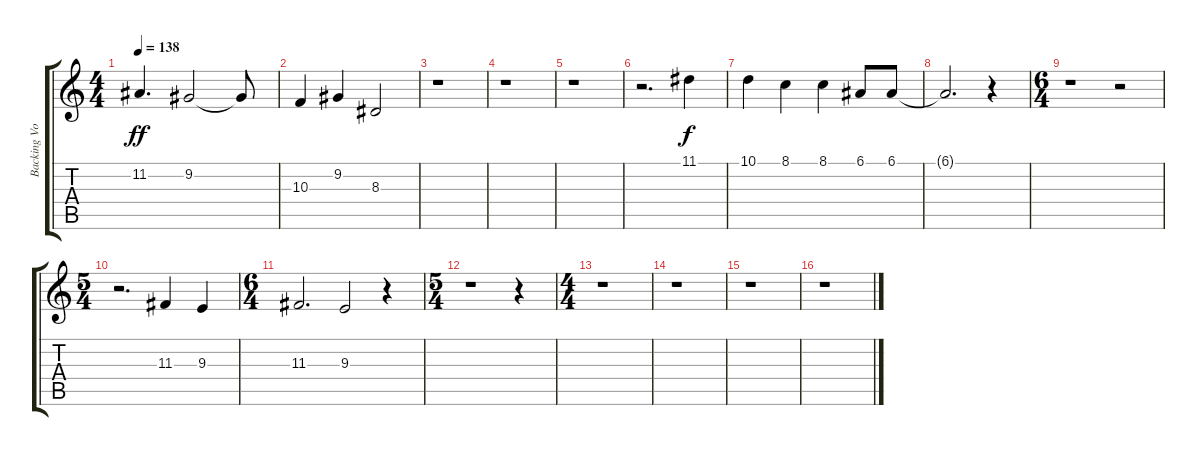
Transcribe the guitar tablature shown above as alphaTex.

\track ("Backing Vocals" "Backing Vo") {instrument choiraahs}
\staff {score tabs}
\tuning (E4 B3 G3 D3 A2 E2) {hide}
\ts (4 4)
\tempo 138
\clef g2
\ks c
11.2.4{d dy ff} 9.2.2 9.2{t}.8 |
10.3.4 9.2.4 8.3.2 |
r.1 |
r.1 |
r.1 |
r.2{d volume 13 instrument choiraahs} 11.1.4{dy f} |
10.1.4 8.1.4 8.1.4 6.1.8 6.1.8 |
6.1{t}.2{d} r.4 |
\ts (6 4)
r.1 r.2 |
\ts (5 4)
r.2{d} 11.3.4 9.3.4 |
\ts (6 4)
11.3.2{d} 9.3.2 r.4 |
\ts (5 4)
r.1 r.4 |
\ts (4 4)
r.1 |
r.1 |
r.1 |
r.1
